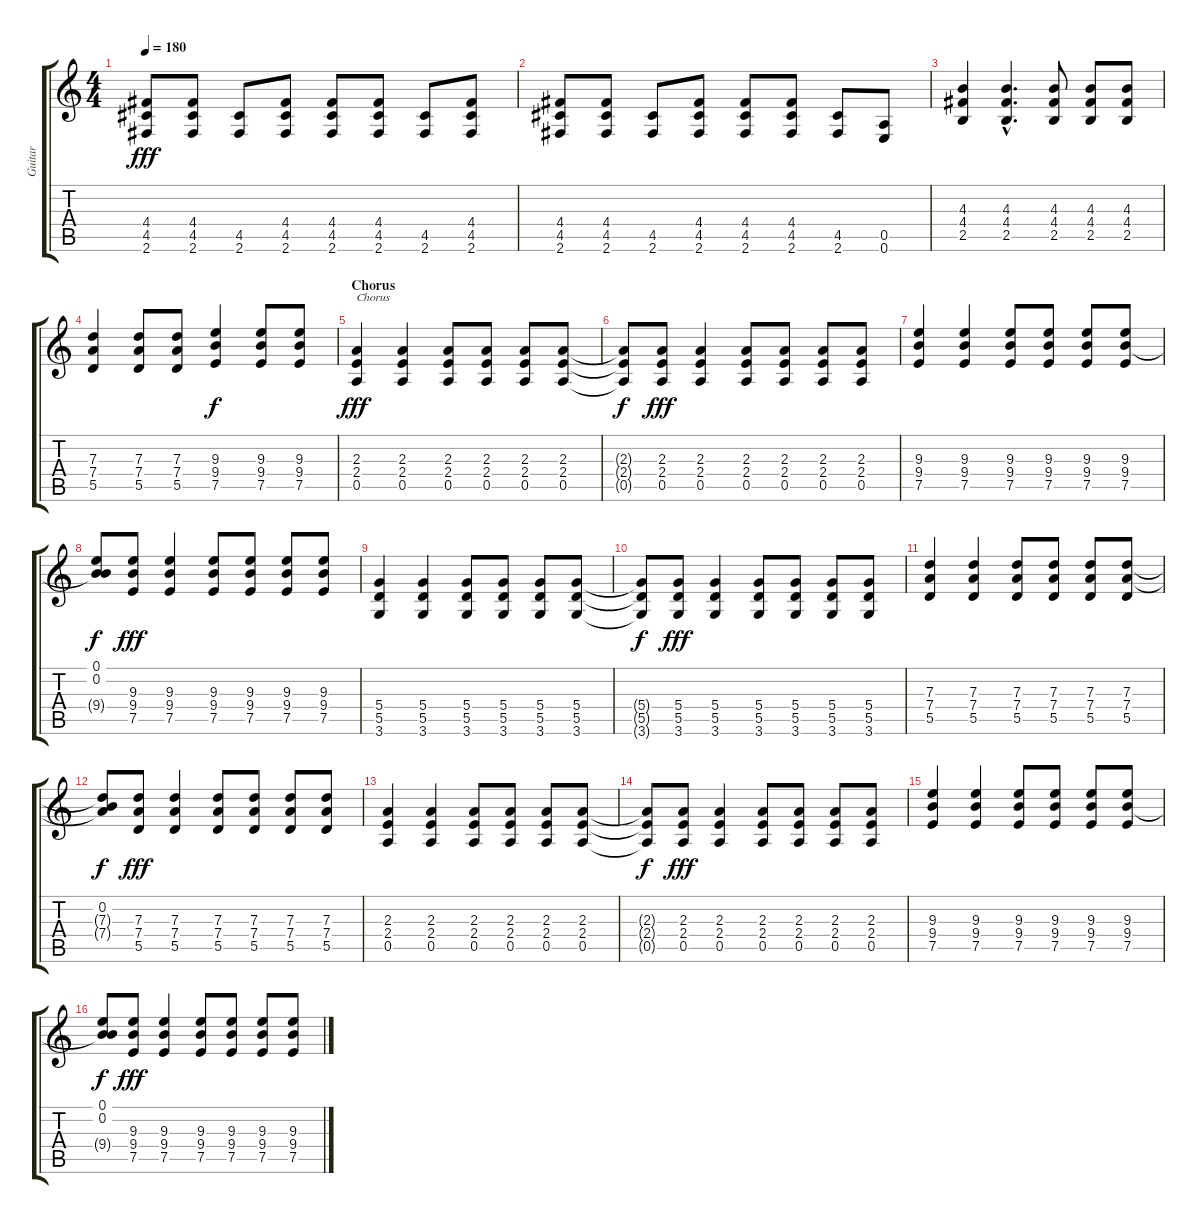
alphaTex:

\track ("Guitar" "Guitar") {instrument distortionguitar}
\staff {score tabs}
\tuning (E4 B3 G3 D3 A2 E2) {hide}
\ts (4 4)
\tempo 180
\clef g2
\ks c
(4.4 4.5 2.6).8{dy fff} (4.4 4.5 2.6).8 (4.5 2.6).8 (4.4 4.5 2.6).8 (4.4 4.5 2.6).8 (4.4 4.5 2.6).8 (4.5 2.6).8 (4.4 4.5 2.6).8 |
(4.4 4.5 2.6).8 (4.4 4.5 2.6).8 (4.5 2.6).8 (4.4 4.5 2.6).8 (4.4 4.5 2.6).8 (4.4 4.5 2.6).8 (4.5 2.6).8 (0.5 0.6).8 |
(4.3 4.4 2.5).4 (4.3{hac} 4.4{hac} 2.5{hac}).4{d} (4.3 4.4 2.5).8 (4.3 4.4 2.5).8 (4.3 4.4 2.5).8 |
(7.3 7.4 5.5).4 (7.3 7.4 5.5).8 (7.3 7.4 5.5).8 (9.3 9.4 7.5).4{dy f} (9.3 9.4 7.5).8 (9.3 9.4 7.5).8 |
\section ("" "Chorus")
(2.3 2.4 0.5).4{txt "Chorus" dy fff} (2.3 2.4 0.5).4 (2.3 2.4 0.5).8 (2.3 2.4 0.5).8 (2.3 2.4 0.5).8 (2.3 2.4 0.5).8 |
(2.3{t} 2.4{t} 0.5{t}).8{dy f} (2.3 2.4 0.5).8{dy fff} (2.3 2.4 0.5).4 (2.3 2.4 0.5).8 (2.3 2.4 0.5).8 (2.3 2.4 0.5).8 (2.3 2.4 0.5).8 |
(9.3 9.4 7.5).4 (9.3 9.4 7.5).4 (9.3 9.4 7.5).8 (9.3 9.4 7.5).8 (9.3 9.4 7.5).8 (9.3 9.4 7.5).8 |
(0.1 0.2 9.4{t}).8{dy f} (9.3 9.4 7.5).8{dy fff} (9.3 9.4 7.5).4 (9.3 9.4 7.5).8 (9.3 9.4 7.5).8 (9.3 9.4 7.5).8 (9.3 9.4 7.5).8 |
(5.4 5.5 3.6).4 (5.4 5.5 3.6).4 (5.4 5.5 3.6).8 (5.4 5.5 3.6).8 (5.4 5.5 3.6).8 (5.4 5.5 3.6).8 |
(5.4{t} 5.5{t} 3.6{t}).8{dy f} (5.4 5.5 3.6).8{dy fff} (5.4 5.5 3.6).4 (5.4 5.5 3.6).8 (5.4 5.5 3.6).8 (5.4 5.5 3.6).8 (5.4 5.5 3.6).8 |
(7.3 7.4 5.5).4 (7.3 7.4 5.5).4 (7.3 7.4 5.5).8 (7.3 7.4 5.5).8 (7.3 7.4 5.5).8 (7.3 7.4 5.5).8 |
(0.2 7.3{t} 7.4{t}).8{dy f} (7.3 7.4 5.5).8{dy fff} (7.3 7.4 5.5).4 (7.3 7.4 5.5).8 (7.3 7.4 5.5).8 (7.3 7.4 5.5).8 (7.3 7.4 5.5).8 |
(2.3 2.4 0.5).4 (2.3 2.4 0.5).4 (2.3 2.4 0.5).8 (2.3 2.4 0.5).8 (2.3 2.4 0.5).8 (2.3 2.4 0.5).8 |
(2.3{t} 2.4{t} 0.5{t}).8{dy f} (2.3 2.4 0.5).8{dy fff} (2.3 2.4 0.5).4 (2.3 2.4 0.5).8 (2.3 2.4 0.5).8 (2.3 2.4 0.5).8 (2.3 2.4 0.5).8 |
(9.3 9.4 7.5).4 (9.3 9.4 7.5).4 (9.3 9.4 7.5).8 (9.3 9.4 7.5).8 (9.3 9.4 7.5).8 (9.3 9.4 7.5).8 |
(0.1 0.2 9.4{t}).8{dy f} (9.3 9.4 7.5).8{dy fff} (9.3 9.4 7.5).4 (9.3 9.4 7.5).8 (9.3 9.4 7.5).8 (9.3 9.4 7.5).8 (9.3 9.4 7.5).8
